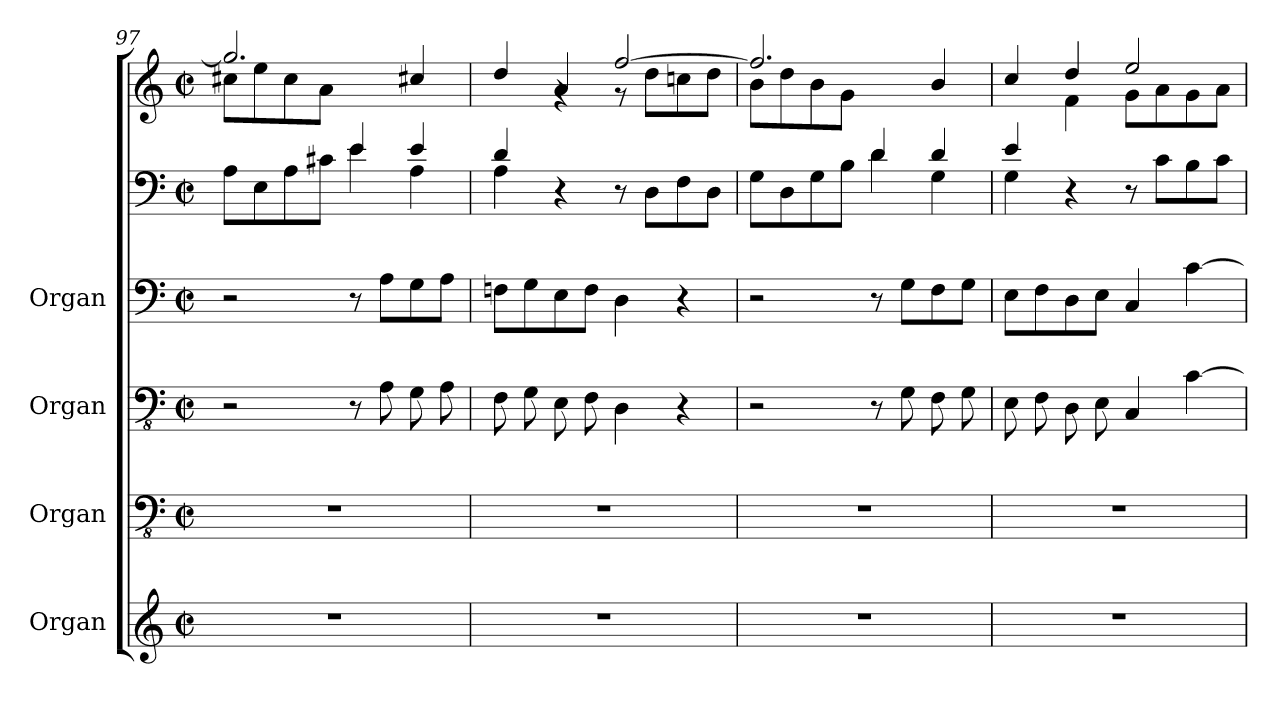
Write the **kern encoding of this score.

**kern	**kern	**kern	**kern	**kern	**kern
*part4	*part3	*part2	*part1	*part1	*part1
*staff6	*staff5	*staff4	*staff3	*staff2	*staff1
*I"Organ	*I"Organ	*I"Organ	*I"Organ	*	*
!!LO:PB:g=z
*clefG2	*clefFv4	*clefFv4	*clefF4	*clefF4	*clefG2
*k[]	*k[]	*k[]	*k[]	*k[]	*k[]
*M2/2	*M2/2	*M2/2	*M2/2	*M2/2	*M2/2
*met(c|)	*met(c|)	*met(c|)	*met(c|)	*met(c|)	*met(c|)
=97	=97	=97	=97	=97	=97
*	*	*	*	*^	*^
1r	1r	2r	2r	2ryy	8A\L	2.gg/]	8cc#X\L
.	.	.	.	.	8E\	.	8ee\
.	.	.	.	.	8A\	.	8cc#\
.	.	.	.	.	8c#X\J	.	8a\J
.	.	8r	8r	4e/	4e\	.	2ryy
.	.	8AA\	8A\L	.	.	.	.
.	.	8GG\	8G\	4e/	4A\	4cc#X/	.
.	.	8AA\	8A\J	.	.	.	.
=98	=98	=98	=98	=98	=98	=98	=98
1r	1r	8FF\	8Fn\L	4d/	4A\	4dd/	4ryy
.	.	8GG\	8G\	.	.	.	.
.	.	8EE\	8E\	2.ryy	4r	4a/	4rg
.	.	8FF\	8F\J	.	.	.	.
.	.	4DD\	4D\	.	8r	[2ff/	8r
.	.	.	.	.	8D\L	.	8dd\L
.	.	4r	4r	.	8F\	.	8ccn\
.	.	.	.	.	8D\J	.	8dd\J
=99	=99	=99	=99	=99	=99	=99	=99
1r	1r	2r	2r	2ryy	8G\L	2.ff/]	8b\L
.	.	.	.	.	8D\	.	8dd\
.	.	.	.	.	8G\	.	8b\
.	.	.	.	.	8B\J	.	8g\J
.	.	8r	8r	4d/	4d\	.	2ryy
.	.	8GG\	8G\L	.	.	.	.
.	.	8FF\	8F\	4d/	4G\	4b/	.
.	.	8GG\	8G\J	.	.	.	.
=100	=100	=100	=100	=100	=100	=100	=100
1r	1r	8EE\	8E\L	4e/	4G\	4cc/	4ryy
.	.	8FF\	8F\	.	.	.	.
.	.	8DD\	8D\	2.ryy	4r	4dd/	4f\
.	.	8EE\	8E\J	.	.	.	.
.	.	4CC/	4C/	.	8r	2ee/	8g\L
.	.	.	.	.	8c\L	.	8a\
.	.	[4C\	[4c\	.	8B\	.	8g\
.	.	.	.	.	8c\J	.	8a\J
*	*	*	*	*v	*v	*	*
*	*	*	*	*	*v	*v
=	=	=	=	=	=
*-	*-	*-	*-	*-	*-
